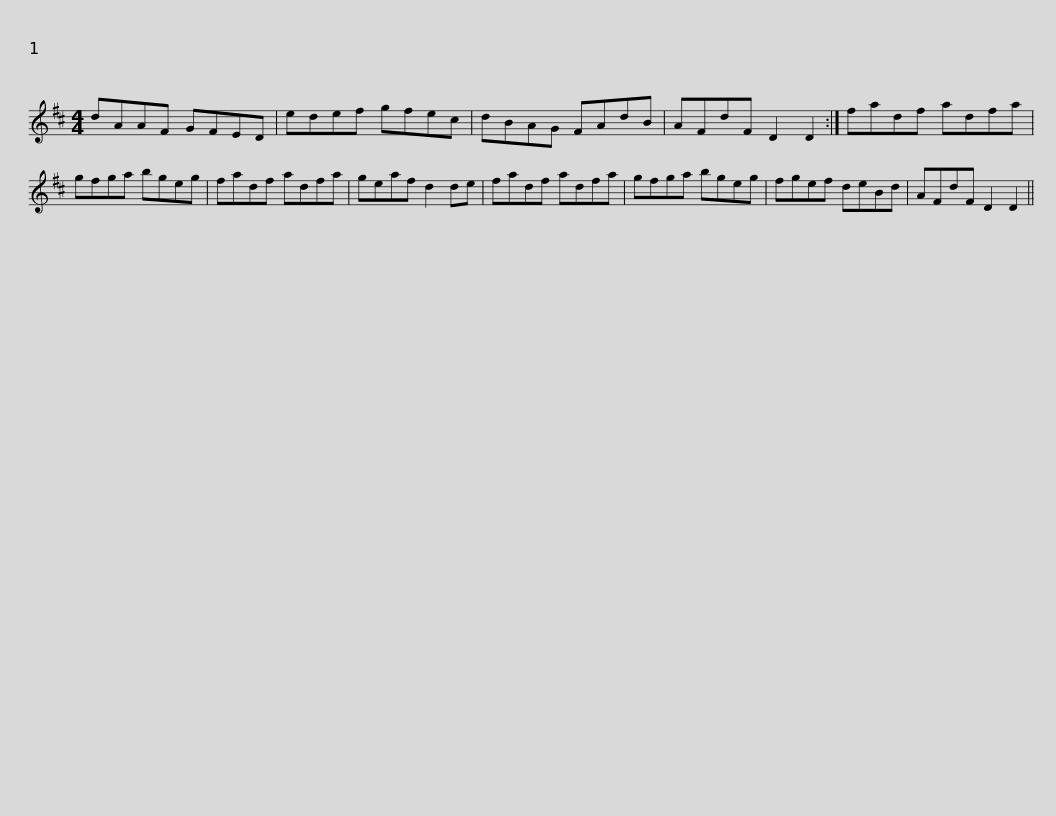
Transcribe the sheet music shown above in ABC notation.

X:1
L:1/8
M:4/4
I:linebreak $
K:D
V:1 treble
V:1
 dAAF GFED | edef gfec | dBAG FAdB | AFdF D2 D2 :| fadf adfa |$ %5
 gfga bgeg | fadf adfa | geaf d2 de | fadf adfa | gfga bgeg |$ %10
 fgef deBd | AFdF D2 D2 || %12
